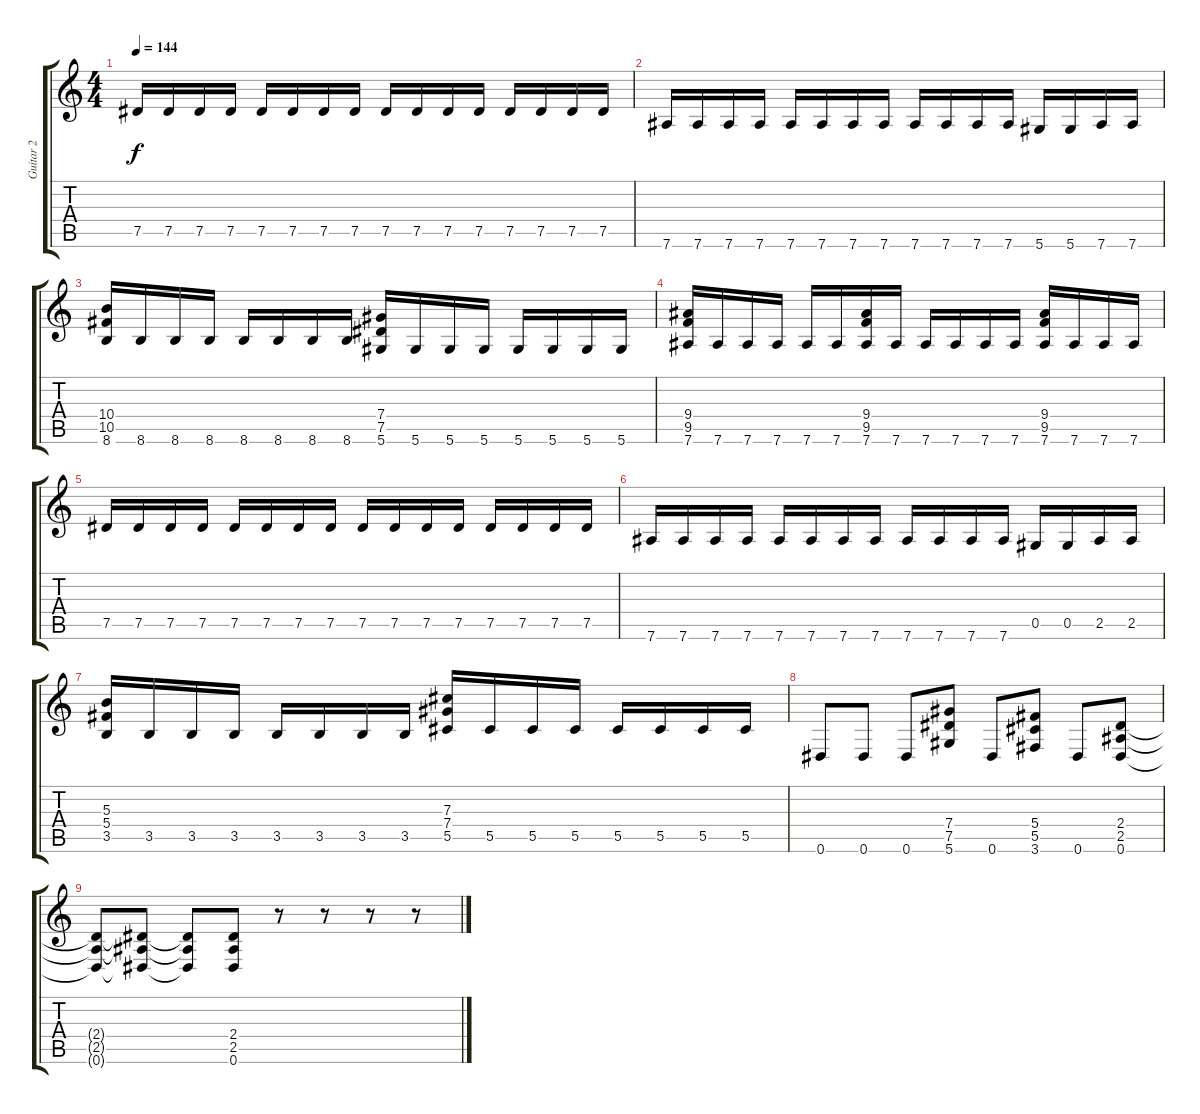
\track ("Guitar 2" "Guitar 2") {instrument distortionguitar}
\staff {score tabs}
\tuning (Eb4 Bb3 Gb3 Db3 Ab2 Eb2) {hide}
\ts (4 4)
\tempo 144
\clef g2
\ks c
7.5.16{dy f} 7.5.16 7.5.16 7.5.16 7.5.16 7.5.16 7.5.16 7.5.16 7.5.16 7.5.16 7.5.16 7.5.16 7.5.16 7.5.16 7.5.16 7.5.16 |
7.6.16 7.6.16 7.6.16 7.6.16 7.6.16 7.6.16 7.6.16 7.6.16 7.6.16 7.6.16 7.6.16 7.6.16 5.6.16 5.6.16 7.6.16 7.6.16 |
(10.4 10.5 8.6).16 8.6.16 8.6.16 8.6.16 8.6.16 8.6.16 8.6.16 8.6.16 (7.4 7.5 5.6).16 5.6.16 5.6.16 5.6.16 5.6.16 5.6.16 5.6.16 5.6.16 |
(9.4 9.5 7.6).16 7.6.16 7.6.16 7.6.16 7.6.16 7.6.16 (9.4 9.5 7.6).16 7.6.16 7.6.16 7.6.16 7.6.16 7.6.16 (9.4 9.5 7.6).16 7.6.16 7.6.16 7.6.16 |
7.5.16 7.5.16 7.5.16 7.5.16 7.5.16 7.5.16 7.5.16 7.5.16 7.5.16 7.5.16 7.5.16 7.5.16 7.5.16 7.5.16 7.5.16 7.5.16 |
7.6.16 7.6.16 7.6.16 7.6.16 7.6.16 7.6.16 7.6.16 7.6.16 7.6.16 7.6.16 7.6.16 7.6.16 0.5.16 0.5.16 2.5.16 2.5.16 |
(5.3 5.4 3.5).16 3.5.16 3.5.16 3.5.16 3.5.16 3.5.16 3.5.16 3.5.16 (7.3 7.4 5.5).16 5.5.16 5.5.16 5.5.16 5.5.16 5.5.16 5.5.16 5.5.16 |
0.6.8 0.6.8 0.6.8 (7.4 7.5 5.6).8 0.6.8 (5.4 5.5 3.6).8 0.6.8 (2.4 2.5 0.6).8 |
(2.4{t} 2.5{t} 0.6{t}).8 (2.4{t} 2.5{t} 0.6{t}).8 (2.4{t} 2.5{t} 0.6{t}).8 (2.4 2.5 0.6).8 r.8 r.8 r.8 r.8
